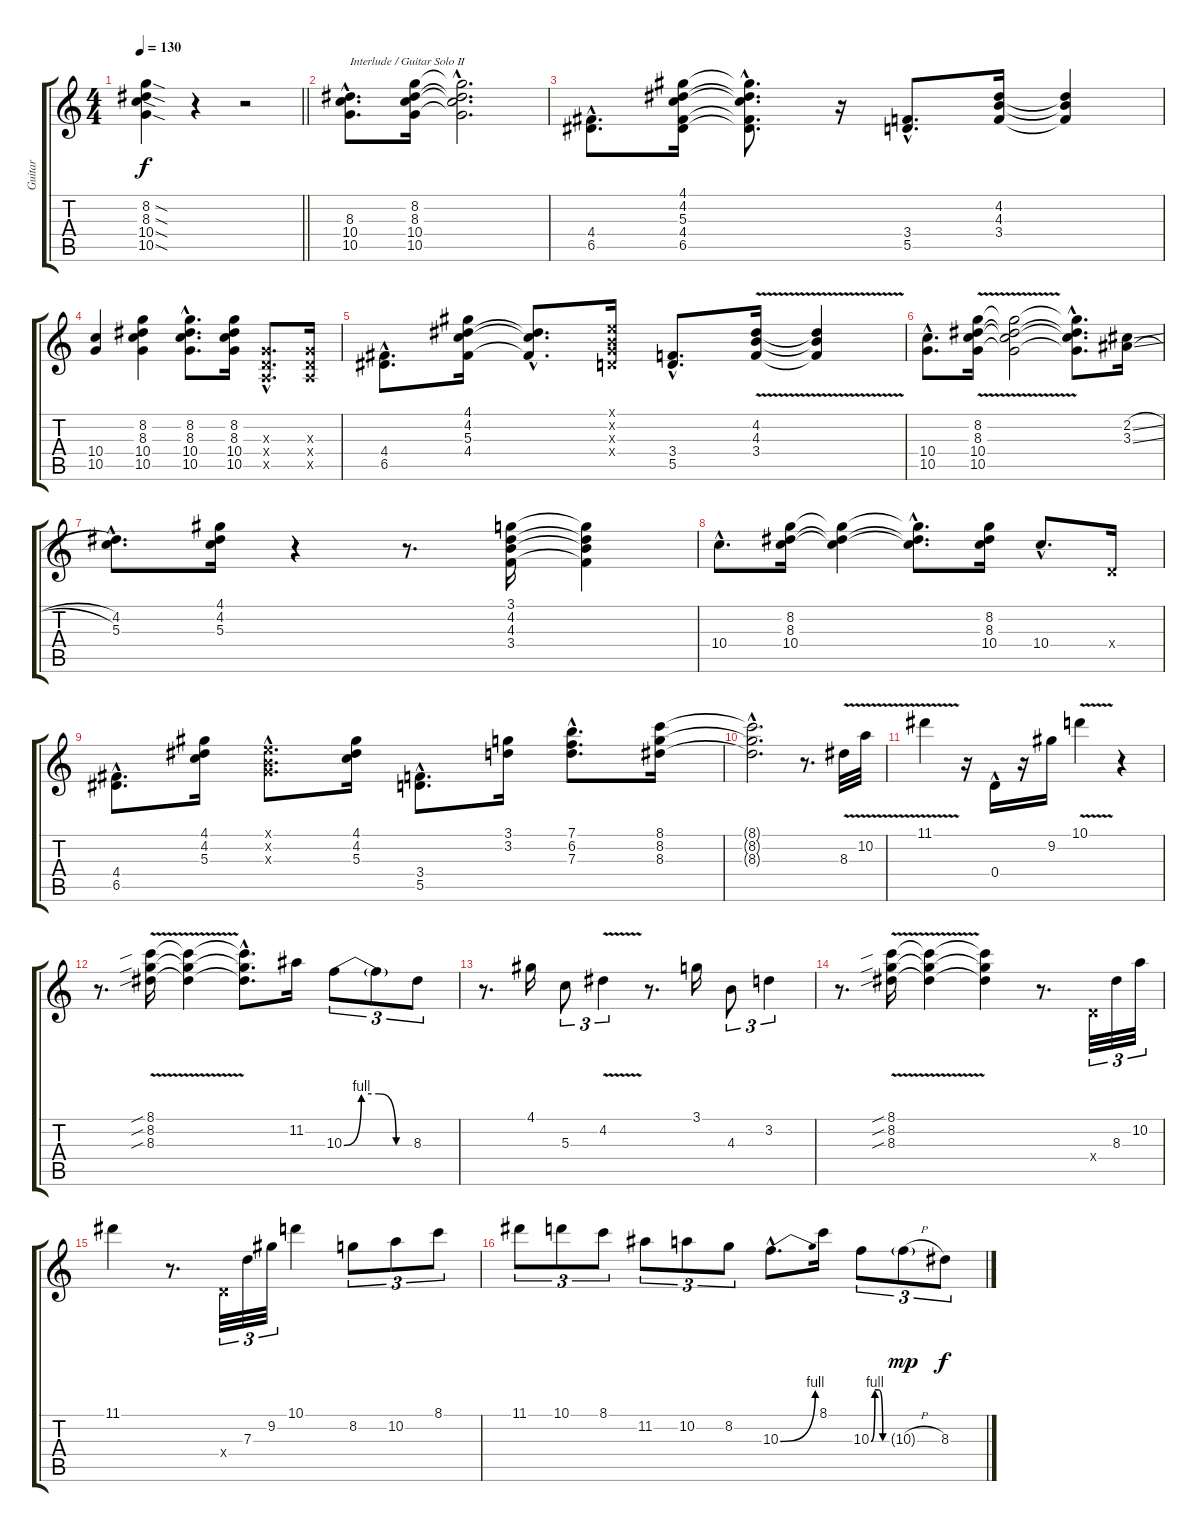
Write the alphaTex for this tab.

\track ("Guitar" "Guitar") {instrument overdrivenguitar}
\staff {score tabs}
\tuning (E4 B3 G3 D3 A2 E2) {hide}
\ts (4 4)
\tempo 130
\clef g2
\barLineRight lightlight
\ks c
(8.2{sod} 8.3{sod} 10.4{sod} 10.5{sod}).4{dy f} r.4 r.2 |
(8.3{hac} 10.4{hac} 10.5{hac}).8{d txt "Interlude / Guitar Solo II"} (8.2 8.3 10.4 10.5).16 (8.2{hac t} 8.3{hac t} 10.4{hac t} 10.5{hac t}).2{d} |
(4.4{hac} 6.5{hac}).8{d} (4.1 4.2 5.3 4.4 6.5).16 (4.1{hac t} 4.2{hac t} 5.3{hac t} 4.4{hac t} 6.5{hac t}).8{d} r.16 (3.4{hac} 5.5{hac}).8{d} (4.2 4.3 3.4).16 (4.2{t} 4.3{t} 3.4{t}).4 |
(10.4 10.5).4 (8.2 8.3 10.4 10.5).4 (8.2{hac} 8.3{hac} 10.4{hac} 10.5{hac}).8{d} (8.2 8.3 10.4 10.5).16 (0.3{hac x} 0.4{hac x} 0.5{hac x}).8{d} (0.3{x} 0.4{x} 0.5{x}).16 |
(4.4{hac} 6.5{hac}).8{d} (4.1 4.2 5.3 4.4).16 (4.2{hac t} 5.3{hac t} 4.4{hac t}).8{d} (0.1{x} 0.2{x} 0.3{x} 0.4{x}).16 (3.4{hac} 5.5{hac}).8{d} (4.2{v} 4.3{v} 3.4{v}).16 (4.2{t} 4.3{t} 3.4{t}).4 |
(10.4{hac} 10.5{hac}).8{d} (8.2{v} 8.3{v} 10.4{v} 10.5{v}).16 (8.2{t} 8.3{t} 10.4{t} 10.5{t}).2 (8.2{hac t} 8.3{hac t} 10.4{hac t} 10.5{hac t}).8{d} (2.2{sl} 3.3{sl}).16 |
(4.2{hac} 5.3{hac}).8{d} (4.1 4.2 5.3).16 r.4 r.8{d} (3.1 4.2 4.3 3.4).16 (3.1{t} 4.2{t} 4.3{t} 3.4{t}).4 |
10.4{hac}.8{d} (8.2 8.3 10.4).16 (8.2{t} 8.3{t} 10.4{t}).4 (8.2{hac t} 8.3{hac t} 10.4{hac t}).8{d} (8.2 8.3 10.4).16 10.4{hac}.8{d} 0.4{x}.16 |
(4.4{hac} 6.5{hac}).8{d} (4.1 4.2 5.3).16 (0.1{hac x} 0.2{hac x} 0.3{hac x}).8{d} (4.1 4.2 5.3).16 (3.4{hac} 5.5{hac}).8{d} (3.1 3.2).16 (7.1{hac} 6.2{hac} 7.3{hac}).8{d} (8.1 8.2 8.3).16 |
(8.1{hac t} 8.2{hac t} 8.3{hac t}).2{d} r.8{d} 8.3{v}.32 10.2{v}.32 |
11.1{v}.4 r.16 0.4{hac}.16 r.16 9.2.16 10.1{v}.4 r.4 |
r.8{d} (8.1{v sib} 8.2{v sib} 8.3{v sib}).16 (8.1{t} 8.2{t} 8.3{t}).4 (8.1{hac t} 8.2{hac t} 8.3{hac t}).8{d} 11.2.16 10.3{be (custom 0 0 15 4 30 4 45 0 60 0)}.8{tu (3 2)} 10.3{t}.8{tu (3 2)} 8.3.8{tu (3 2)} |
r.8{d} 4.1.16 5.3.8{tu (3 2)} 4.2{v}.4{tu (3 2)} r.8{d} 3.1.16 4.3.8{tu (3 2)} 3.2.4{tu (3 2)} |
r.8{d} (8.1{v sib} 8.2{v sib} 8.3{v sib}).16 (8.1{t} 8.2{t} 8.3{t}).4 (8.1{t} 8.2{t} 8.3{t}).4 r.8{d} 0.4{x}.32{tu (3 2)} 8.3.32{tu (3 2)} 10.2.32{tu (3 2)} |
11.1.4 r.8{d} 0.4{x}.32{tu (3 2)} 7.3.32{tu (3 2)} 9.2.32{tu (3 2)} 10.1.4 8.2.8{tu (3 2)} 10.2.8{tu (3 2)} 8.1.8{tu (3 2)} |
11.1.8{tu (3 2)} 10.1.8{tu (3 2)} 8.1.8{tu (3 2)} 11.2.8{tu (3 2)} 10.2.8{tu (3 2)} 8.2.8{tu (3 2)} 10.3{be (bend 0 0 60 4) hac}.8{d} 8.1.16 10.3{be (custom 0 0 15 4 30 4 45 0 60 0)}.8{tu (3 2)} 10.3{h g}.8{tu (3 2) dy mp} 8.3.8{tu (3 2) dy f}
